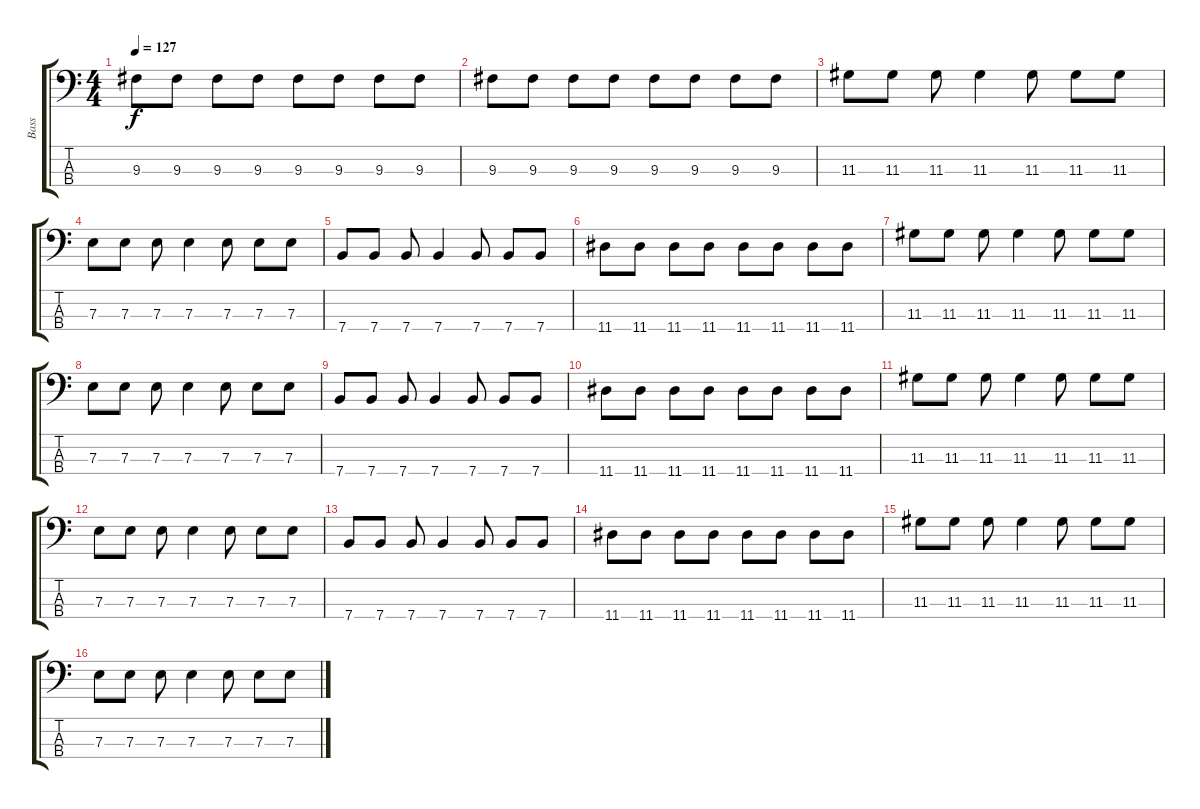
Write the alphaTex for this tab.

\track ("Bass" "Bass") {instrument synthbass2}
\staff {score tabs}
\tuning (G2 D2 A1 E1) {hide}
\ts (4 4)
\tempo 127
\clef f4
\ks c
9.3.8{dy f} 9.3.8 9.3.8 9.3.8 9.3.8 9.3.8 9.3.8 9.3.8 |
9.3.8 9.3.8 9.3.8 9.3.8 9.3.8 9.3.8 9.3.8 9.3.8 |
11.3.8 11.3.8 11.3.8 11.3.4 11.3.8 11.3.8 11.3.8 |
7.3.8 7.3.8 7.3.8 7.3.4 7.3.8 7.3.8 7.3.8 |
7.4.8 7.4.8 7.4.8 7.4.4 7.4.8 7.4.8 7.4.8 |
11.4.8 11.4.8 11.4.8 11.4.8 11.4.8 11.4.8 11.4.8 11.4.8 |
11.3.8 11.3.8 11.3.8 11.3.4 11.3.8 11.3.8 11.3.8 |
7.3.8 7.3.8 7.3.8 7.3.4 7.3.8 7.3.8 7.3.8 |
7.4.8 7.4.8 7.4.8 7.4.4 7.4.8 7.4.8 7.4.8 |
11.4.8 11.4.8 11.4.8 11.4.8 11.4.8 11.4.8 11.4.8 11.4.8 |
11.3.8 11.3.8 11.3.8 11.3.4 11.3.8 11.3.8 11.3.8 |
7.3.8 7.3.8 7.3.8 7.3.4 7.3.8 7.3.8 7.3.8 |
7.4.8 7.4.8 7.4.8 7.4.4 7.4.8 7.4.8 7.4.8 |
11.4.8 11.4.8 11.4.8 11.4.8 11.4.8 11.4.8 11.4.8 11.4.8 |
11.3.8 11.3.8 11.3.8 11.3.4 11.3.8 11.3.8 11.3.8 |
7.3.8 7.3.8 7.3.8 7.3.4 7.3.8 7.3.8 7.3.8
